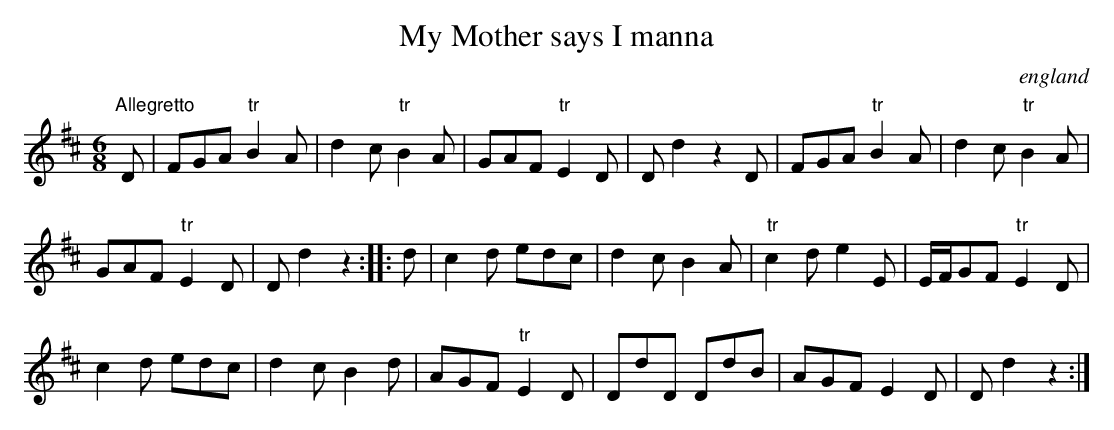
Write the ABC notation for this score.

X:1
T:My Mother says I manna
O:england
M:6/8
K:D
"Allegretto"D|\
FGA "tr"B2A| d2c "tr"B2A| \
GAF "tr"E2D| Dd2 z2D|\
FGA "tr"B2A| d2c "tr"B2A|
GAF "tr"E2D| Dd2 z2::\
d|\
c2d edc| d2c B2A| \
"tr"c2d e2E| E/F/GF "tr"E2D|
c2d edc| d2c B2d| AGF "tr"E2D| DdD DdB| AGF E2D| Dd2 z2:|
